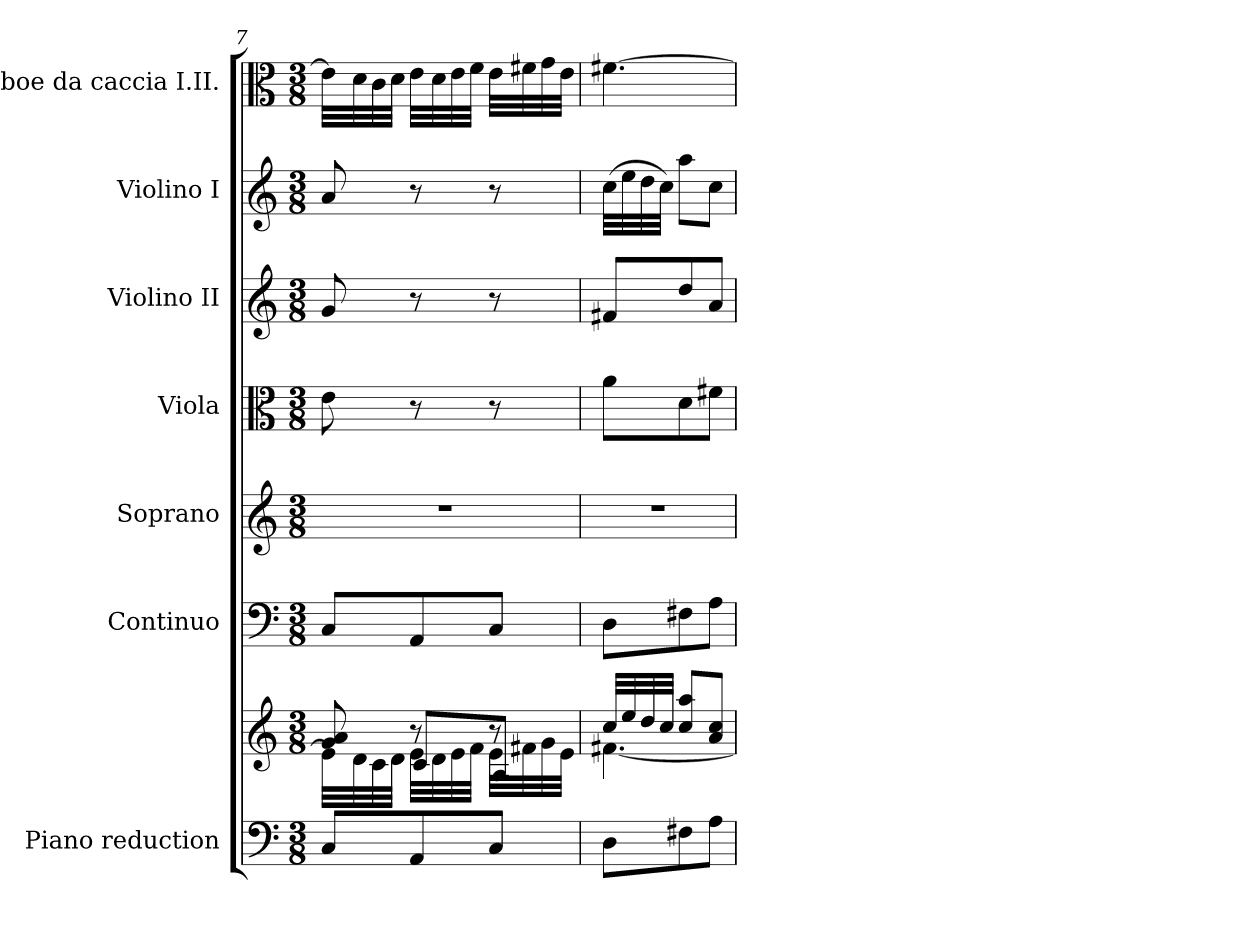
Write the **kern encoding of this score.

**kern	**kern	**kern	**kern	**kern	**kern	**kern	**kern
*part7	*part7	*part6	*part5	*part4	*part3	*part2	*part1
*staff8	*staff7	*staff6	*staff5	*staff4	*staff3	*staff2	*staff1
*I"Piano reduction	*	*I"Continuo	*I"Soprano	*I"Viola	*I"Violino II	*I"Violino I	*I"Oboe da caccia I.II.
*I'Pno	*	*	*	*I'Vla	*I'Vln	*I'Vln	*I'Ob
!!LO:LB:g=z
*clefF4	*clefG2	*clefF4	*clefG2	*clefC3	*clefG2	*clefG2	*clefC3
*k[]	*k[]	*k[]	*k[]	*k[]	*k[]	*k[]	*k[]
*M3/8	*M3/8	*M3/8	*M3/8	*M3/8	*M3/8	*M3/8	*M3/8
=7	=7	=7	=7	=7	=7	=7	=7
*	*^	*	*	*	*	*	*
*	*	*^	*	*	*	*	*	*
8C/L	8g/ 8a/	32e\LLL]	8ryy	8C/L	4.r	8e\	8g/	8a/	32e\LLL]
.	.	32d\	.	.	.	.	.	.	32d\
.	.	32c\	.	.	.	.	.	.	32c\
.	.	32d\JJJ	.	.	.	.	.	.	32d\JJJ
8AA/	8r	32e\LLL	8c/L	8AA/	.	8r	8r	8r	32e\LLL
.	.	32d\	.	.	.	.	.	.	32d\
.	.	32e\	.	.	.	.	.	.	32e\
.	.	32f\JJJ	.	.	.	.	.	.	32f\JJJ
8C/J	8r	32e\LLL	8A/J	8C/J	.	8r	8r	8r	32e\LLL
.	.	32f#X\	.	.	.	.	.	.	32f#X\
.	.	32g\	.	.	.	.	.	.	32g\
.	.	32e\JJJ	.	.	.	.	.	.	32e\JJJ
*	*	*v	*v	*	*	*	*	*	*
=8	=8	=8	=8	=8	=8	=8	=8	=8
8D\L	32cc/LLL	[4.f#X\	8D\L	4.r	8a\L	8f#X/L	(32cc\LLL	[4.f#X\
.	32ee/	.	.	.	.	.	32ee\	.
.	32dd/	.	.	.	.	.	32dd\	.
.	32cc/JJJ	.	.	.	.	.	32cc\JJJ)	.
8F#X\	8cc/ 8aa/L	.	8F#X\	.	8d\	8dd/	8aa\L	.
8A\J	8a/ 8cc/J	.	8A\J	.	8f#X\J	8a/J	8cc\J	.
*	*v	*v	*	*	*	*	*	*
=	=	=	=	=	=	=	=
*-	*-	*-	*-	*-	*-	*-	*-
